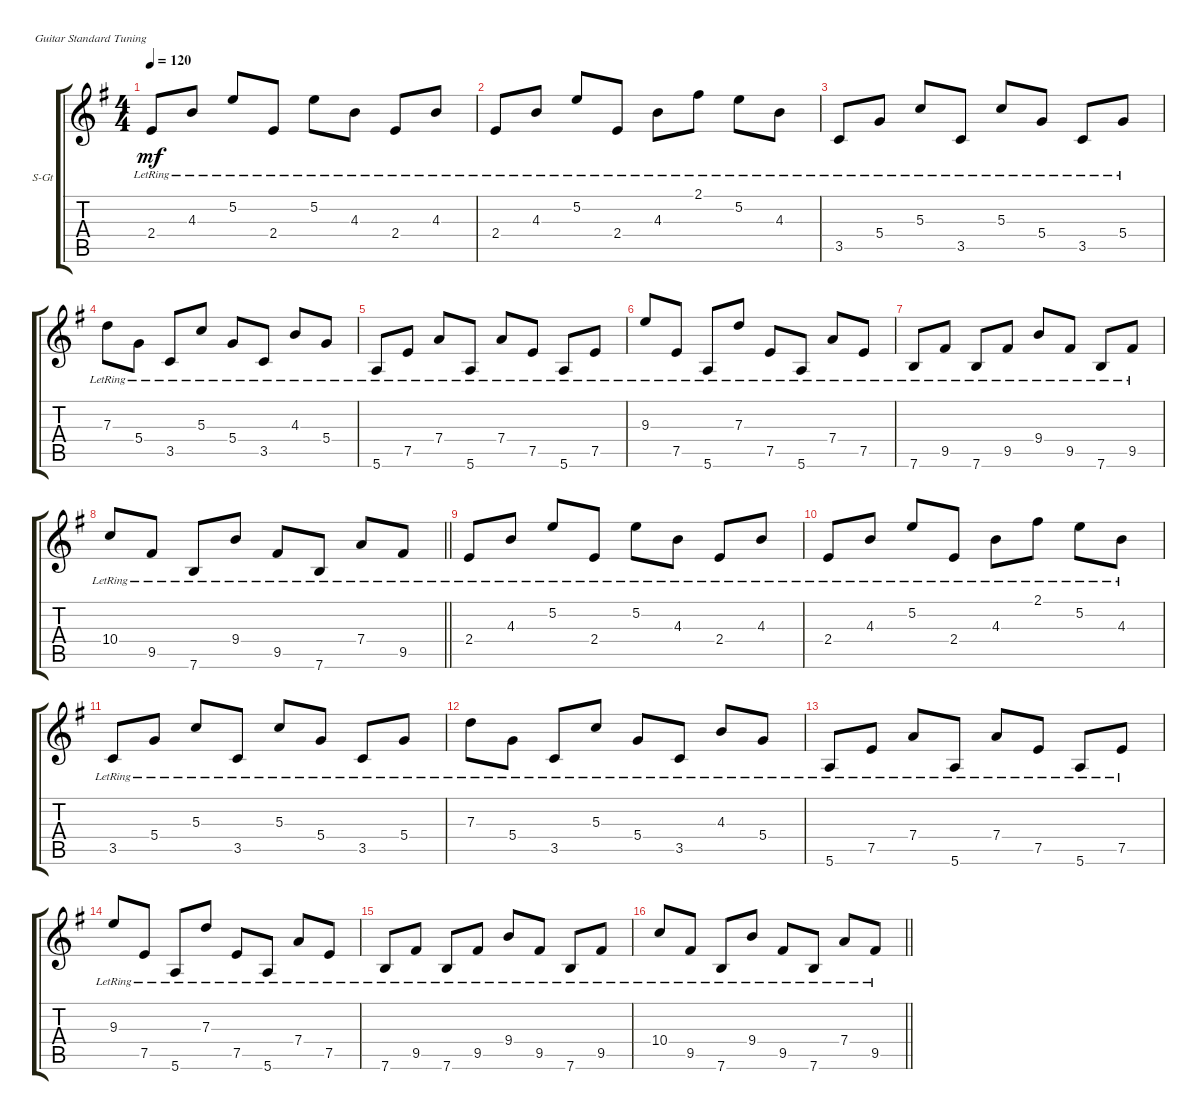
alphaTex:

\bracketExtendMode groupsimilarinstruments
\firstSystemTrackNameOrientation horizontal
\otherSystemsTrackNameOrientation horizontal
\track ("guitar acoustic (Artur Potemkin)" "S-Gt") {instrument acousticguitarsteel}
\staff {score tabs}
\tuning (E4 B3 G3 D3 A2 E2)
\ts (4 4)
\tempo 120
\clef g2
\ks eminor
2.4{lr}.8{dy mf} 4.3{lr}.8 5.2{lr}.8 2.4{lr}.8 5.2{lr}.8 4.3{lr}.8 2.4{lr}.8 4.3{lr}.8 |
2.4{lr}.8 4.3{lr}.8 5.2{lr}.8 2.4{lr}.8 4.3{lr}.8 2.1{lr}.8 5.2{lr}.8 4.3{lr}.8 |
3.5{lr}.8 5.4{lr}.8 5.3{lr}.8 3.5{lr}.8 5.3{lr}.8 5.4{lr}.8 3.5{lr}.8 5.4{lr}.8 |
7.3{lr}.8 5.4{lr}.8 3.5{lr}.8 5.3{lr}.8 5.4{lr}.8 3.5{lr}.8 4.3{lr}.8 5.4{lr}.8 |
5.6{lr}.8 7.5{lr}.8 7.4{lr}.8 5.6{lr}.8 7.4{lr}.8 7.5{lr}.8 5.6{lr}.8 7.5{lr}.8 |
9.3{lr}.8 7.5{lr}.8 5.6{lr}.8 7.3{lr}.8 7.5{lr}.8 5.6{lr}.8 7.4{lr}.8 7.5{lr}.8 |
7.6{lr}.8 9.5{lr}.8 7.6{lr}.8 9.5{lr}.8 9.4{lr}.8 9.5{lr}.8 7.6{lr}.8 9.5{lr}.8 |
\barLineRight lightlight
10.4{lr}.8 9.5{lr}.8 7.6{lr}.8 9.4{lr}.8 9.5{lr}.8 7.6{lr}.8 7.4{lr}.8 9.5{lr}.8 |
2.4{lr}.8 4.3{lr}.8 5.2{lr}.8 2.4{lr}.8 5.2{lr}.8 4.3{lr}.8 2.4{lr}.8 4.3{lr}.8 |
2.4{lr}.8 4.3{lr}.8 5.2{lr}.8 2.4{lr}.8 4.3{lr}.8 2.1{lr}.8 5.2{lr}.8 4.3{lr}.8 |
3.5{lr}.8 5.4{lr}.8 5.3{lr}.8 3.5{lr}.8 5.3{lr}.8 5.4{lr}.8 3.5{lr}.8 5.4{lr}.8 |
7.3{lr}.8 5.4{lr}.8 3.5{lr}.8 5.3{lr}.8 5.4{lr}.8 3.5{lr}.8 4.3{lr}.8 5.4{lr}.8 |
5.6{lr}.8 7.5{lr}.8 7.4{lr}.8 5.6{lr}.8 7.4{lr}.8 7.5{lr}.8 5.6{lr}.8 7.5{lr}.8 |
9.3{lr}.8 7.5{lr}.8 5.6{lr}.8 7.3{lr}.8 7.5{lr}.8 5.6{lr}.8 7.4{lr}.8 7.5{lr}.8 |
7.6{lr}.8 9.5{lr}.8 7.6{lr}.8 9.5{lr}.8 9.4{lr}.8 9.5{lr}.8 7.6{lr}.8 9.5{lr}.8 |
\barLineRight lightlight
10.4{lr}.8 9.5{lr}.8 7.6{lr}.8 9.4{lr}.8 9.5{lr}.8 7.6{lr}.8 7.4{lr}.8 9.5{lr}.8
